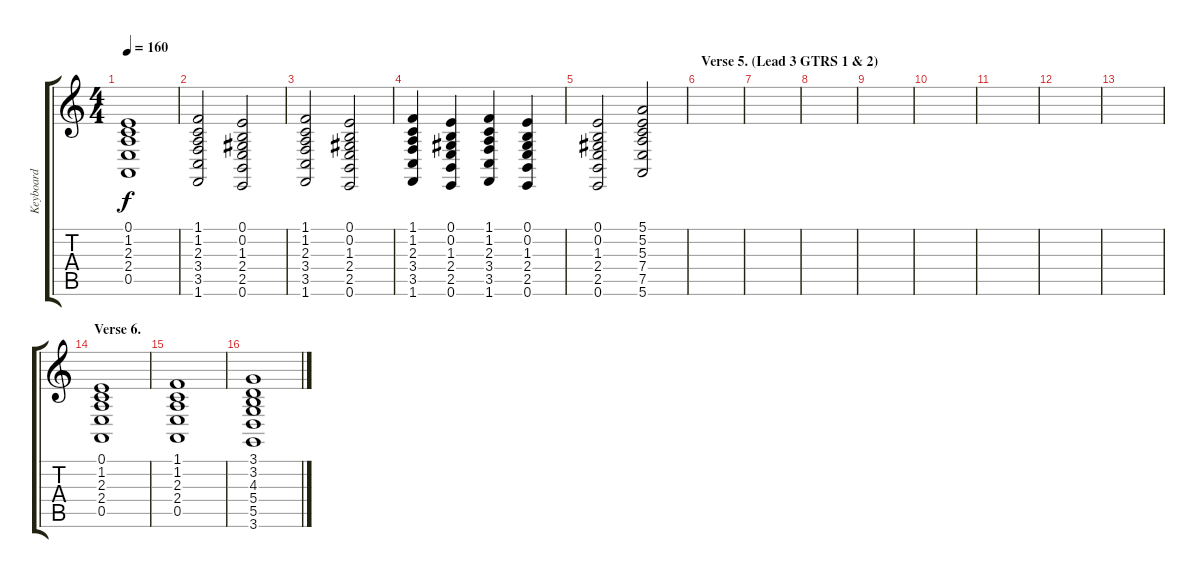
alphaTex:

\track ("Keyboard" "Keyboard") {instrument choiraahs}
\staff {score tabs}
\tuning (E4 B3 G3 D3 A2 E2) {hide}
\ts (4 4)
\tempo 160
\clef g2
\ks c
(0.1{t} 1.2{t} 2.3{t} 2.4{t} 0.5{t}).1{dy f} |
(1.1 1.2 2.3 3.4 3.5 1.6).2 (0.1 0.2 1.3 2.4 2.5 0.6).2 |
(1.1 1.2 2.3 3.4 3.5 1.6).2 (0.1 0.2 1.3 2.4 2.5 0.6).2 |
(1.1 1.2 2.3 3.4 3.5 1.6).4 (0.1 0.2 1.3 2.4 2.5 0.6).4 (1.1 1.2 2.3 3.4 3.5 1.6).4 (0.1 0.2 1.3 2.4 2.5 0.6).4 |
(0.1 0.2 1.3 2.4 2.5 0.6).2 (5.1 5.2 5.3 7.4 7.5 5.6).2 |
\section ("" "Verse 5. (Lead 3 GTRS 1 & 2)")
|
|
|
|
|
|
|
|
\section ("" "Verse 6.")
(0.1 1.2 2.3 2.4 0.5).1 |
(1.1 1.2 2.3 2.4 0.5).1 |
(3.1 3.2 4.3 5.4 5.5 3.6).1
